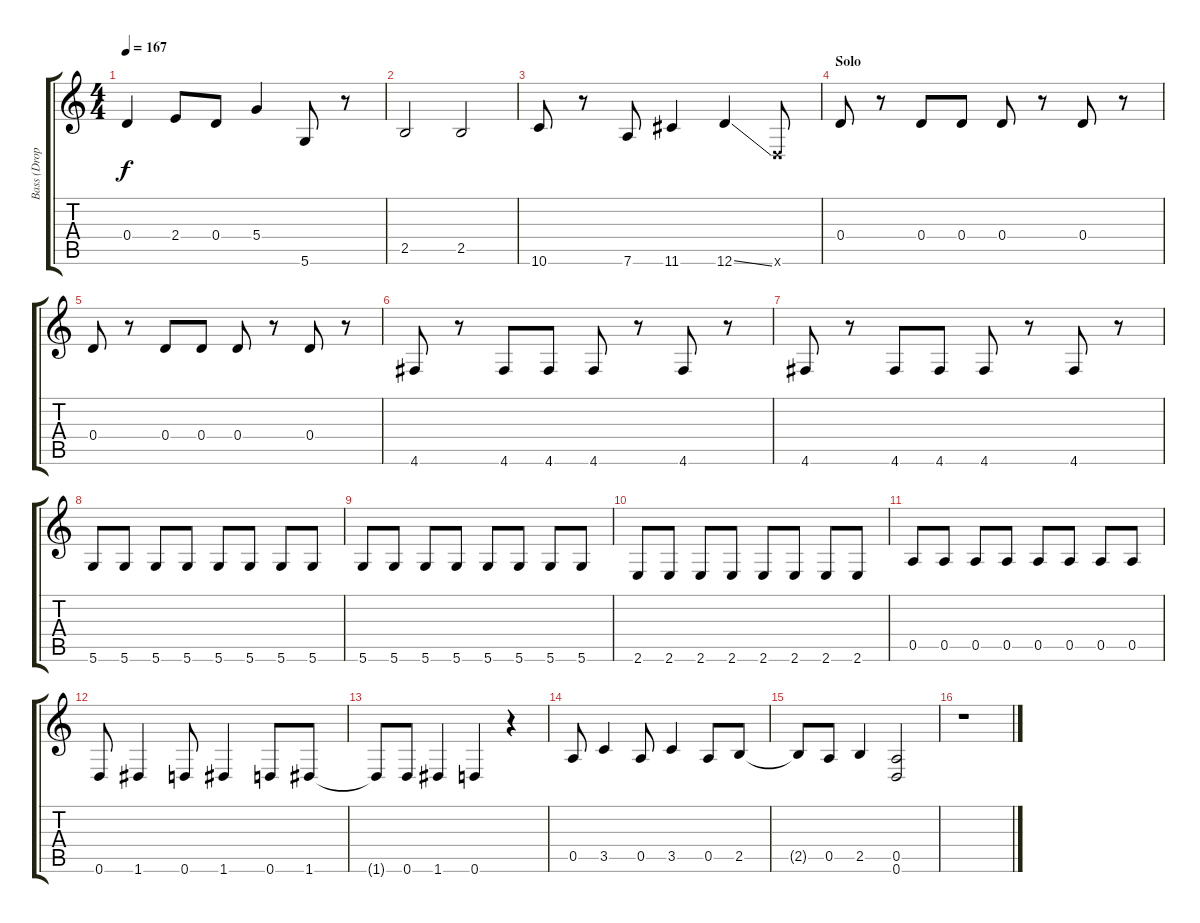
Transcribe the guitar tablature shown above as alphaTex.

\track ("Bass (Dropped D)" "Bass (Drop") {instrument electricbasspick}
\staff {score tabs}
\tuning (E4 B3 G3 D3 A2 D2) {hide}
\ts (4 4)
\tempo 167
\clef g2
\ks c
0.4.4{dy f} 2.4.8 0.4.8 5.4.4 5.6.8 r.8 |
2.5.2 2.5.2 |
10.6.8 r.8 7.6.8 11.6.4 12.6{ss}.4 0.6{x}.8 |
\section ("" "Solo")
0.4.8 r.8 0.4.8 0.4.8 0.4.8 r.8 0.4.8 r.8 |
0.4.8 r.8 0.4.8 0.4.8 0.4.8 r.8 0.4.8 r.8 |
4.6.8 r.8 4.6.8 4.6.8 4.6.8 r.8 4.6.8 r.8 |
4.6.8 r.8 4.6.8 4.6.8 4.6.8 r.8 4.6.8 r.8 |
5.6.8 5.6.8 5.6.8 5.6.8 5.6.8 5.6.8 5.6.8 5.6.8 |
5.6.8 5.6.8 5.6.8 5.6.8 5.6.8 5.6.8 5.6.8 5.6.8 |
2.6.8 2.6.8 2.6.8 2.6.8 2.6.8 2.6.8 2.6.8 2.6.8 |
0.5.8 0.5.8 0.5.8 0.5.8 0.5.8 0.5.8 0.5.8 0.5.8 |
0.6.8 1.6.4 0.6.8 1.6.4 0.6.8 1.6.8 |
1.6{t}.8 0.6.8 1.6.4 0.6.4 r.4 |
0.5.8 3.5.4 0.5.8 3.5.4 0.5.8 2.5.8 |
2.5{t}.8 0.5.8 2.5.4 (0.5 0.6).2 |
r.1
